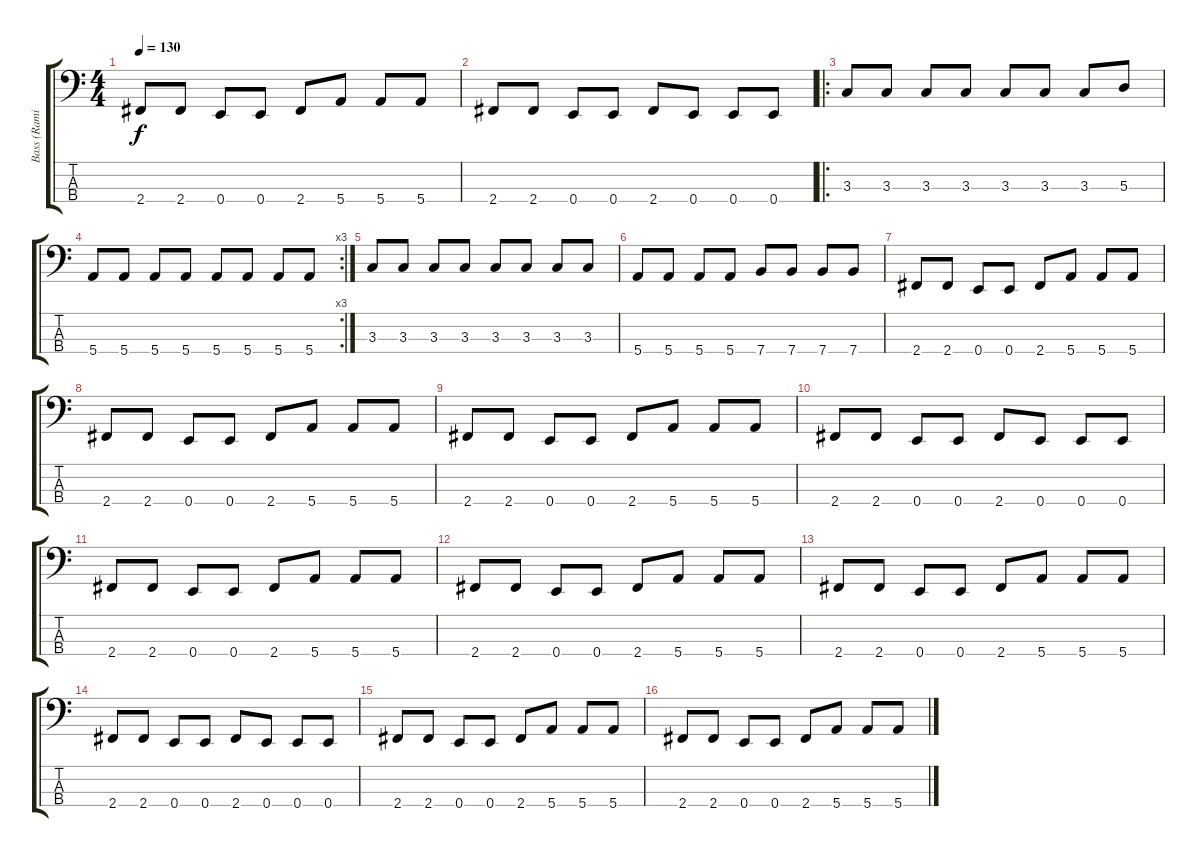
\track ("Bass (Ramirez)" "Bass (Rami") {instrument electricbassfinger}
\staff {score tabs}
\tuning (G2 D2 A1 E1) {hide}
\ts (4 4)
\tempo 130
\clef f4
\ks c
2.4.8{dy f} 2.4.8 0.4.8 0.4.8 2.4.8 5.4.8 5.4.8 5.4.8 |
2.4.8 2.4.8 0.4.8 0.4.8 2.4.8 0.4.8 0.4.8 0.4.8 |
\ro
3.3.8 3.3.8 3.3.8 3.3.8 3.3.8 3.3.8 3.3.8 5.3.8 |
\rc 3
5.4.8 5.4.8 5.4.8 5.4.8 5.4.8 5.4.8 5.4.8 5.4.8 |
3.3.8 3.3.8 3.3.8 3.3.8 3.3.8 3.3.8 3.3.8 3.3.8 |
5.4.8 5.4.8 5.4.8 5.4.8 7.4.8 7.4.8 7.4.8 7.4.8 |
2.4.8 2.4.8 0.4.8 0.4.8 2.4.8 5.4.8 5.4.8 5.4.8 |
2.4.8 2.4.8 0.4.8 0.4.8 2.4.8 5.4.8 5.4.8 5.4.8 |
2.4.8 2.4.8 0.4.8 0.4.8 2.4.8 5.4.8 5.4.8 5.4.8 |
2.4.8 2.4.8 0.4.8 0.4.8 2.4.8 0.4.8 0.4.8 0.4.8 |
2.4.8 2.4.8 0.4.8 0.4.8 2.4.8 5.4.8 5.4.8 5.4.8 |
2.4.8 2.4.8 0.4.8 0.4.8 2.4.8 5.4.8 5.4.8 5.4.8 |
2.4.8 2.4.8 0.4.8 0.4.8 2.4.8 5.4.8 5.4.8 5.4.8 |
2.4.8 2.4.8 0.4.8 0.4.8 2.4.8 0.4.8 0.4.8 0.4.8 |
2.4.8 2.4.8 0.4.8 0.4.8 2.4.8 5.4.8 5.4.8 5.4.8 |
2.4.8 2.4.8 0.4.8 0.4.8 2.4.8 5.4.8 5.4.8 5.4.8
